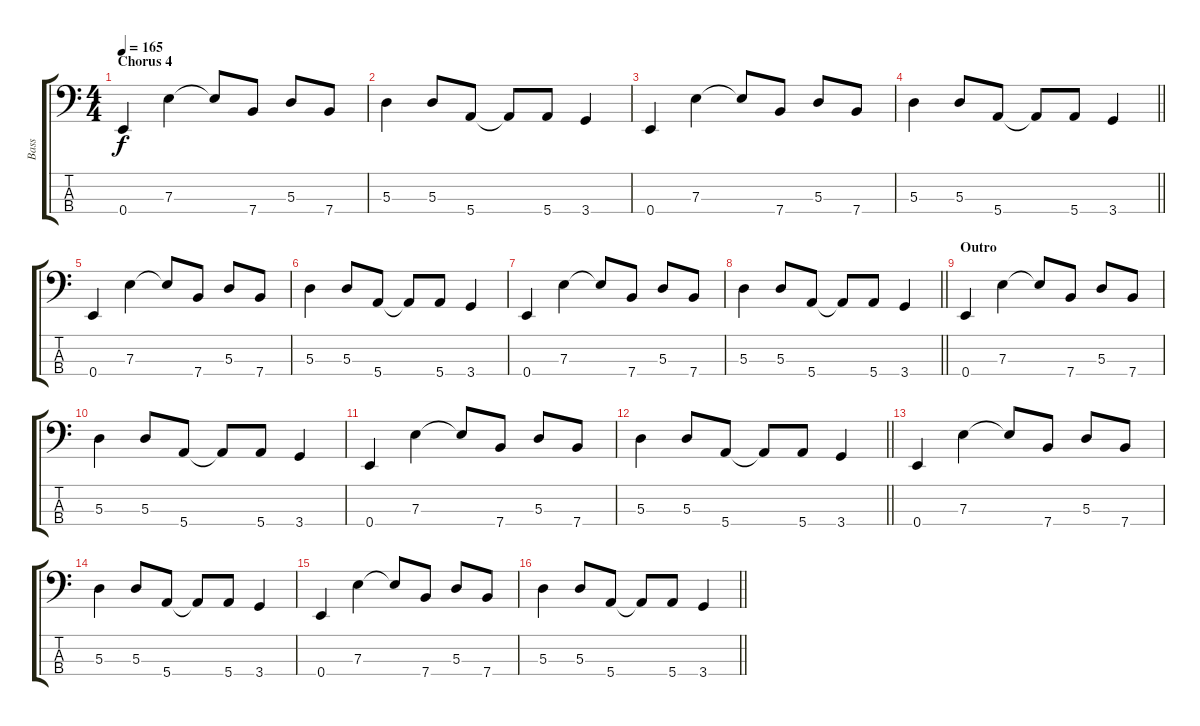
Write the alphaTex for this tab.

\track ("Bass" "Bass") {instrument electricbassfinger}
\staff {score tabs}
\tuning (G2 D2 A1 E1) {hide}
\ts (4 4)
\section ("" "Chorus 4")
\tempo 165
\clef f4
\ks c
0.4.4{dy f} 7.3.4 7.3{t}.8 7.4.8 5.3.8 7.4.8 |
5.3.4 5.3.8 5.4.8 5.4{t}.8 5.4.8 3.4.4 |
0.4.4 7.3.4 7.3{t}.8 7.4.8 5.3.8 7.4.8 |
\barLineRight lightlight
5.3.4 5.3.8 5.4.8 5.4{t}.8 5.4.8 3.4.4 |
0.4.4 7.3.4 7.3{t}.8 7.4.8 5.3.8 7.4.8 |
5.3.4 5.3.8 5.4.8 5.4{t}.8 5.4.8 3.4.4 |
0.4.4 7.3.4 7.3{t}.8 7.4.8 5.3.8 7.4.8 |
\barLineRight lightlight
5.3.4 5.3.8 5.4.8 5.4{t}.8 5.4.8 3.4.4 |
\section ("" "Outro")
0.4.4 7.3.4 7.3{t}.8 7.4.8 5.3.8 7.4.8 |
5.3.4 5.3.8 5.4.8 5.4{t}.8 5.4.8 3.4.4 |
0.4.4 7.3.4 7.3{t}.8 7.4.8 5.3.8 7.4.8 |
\barLineRight lightlight
5.3.4 5.3.8 5.4.8 5.4{t}.8 5.4.8 3.4.4 |
0.4.4 7.3.4 7.3{t}.8 7.4.8 5.3.8 7.4.8 |
5.3.4 5.3.8 5.4.8 5.4{t}.8 5.4.8 3.4.4 |
0.4.4 7.3.4 7.3{t}.8 7.4.8 5.3.8 7.4.8 |
\barLineRight lightlight
5.3.4 5.3.8 5.4.8 5.4{t}.8 5.4.8 3.4.4
